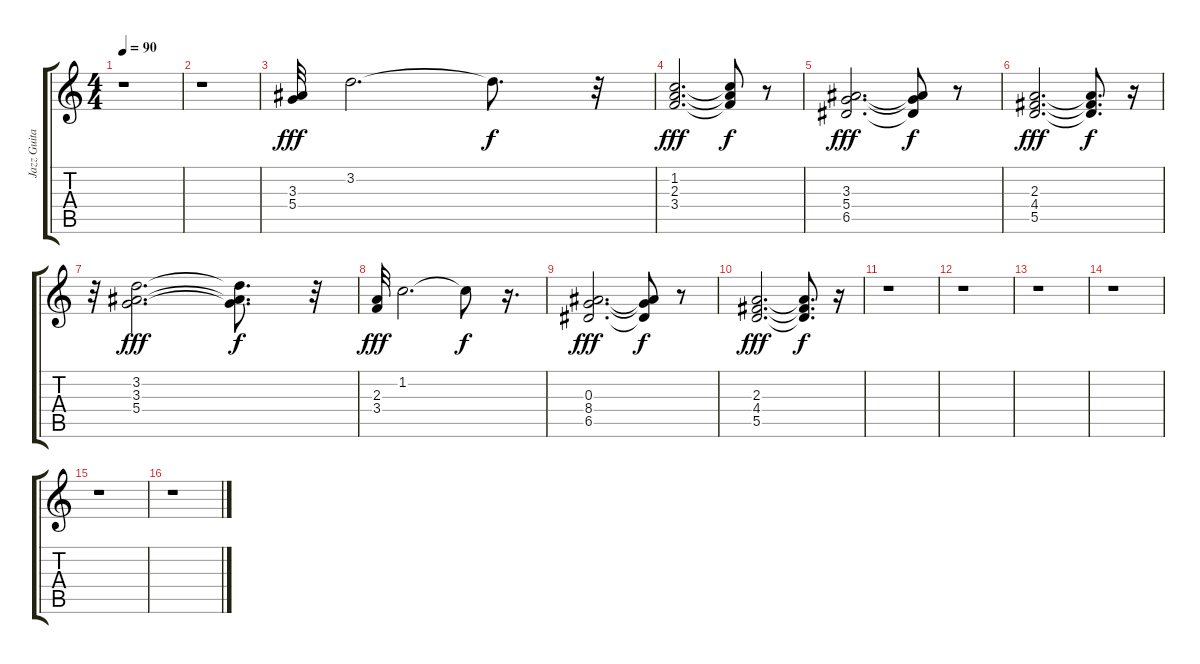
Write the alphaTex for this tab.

\track ("Jazz Guitar" "Jazz Guita") {instrument electricguitarjazz}
\staff {score tabs}
\tuning (E4 B3 G3 D3 A2 E2) {hide}
\ts (4 4)
\tempo 90
\clef g2
\ks c
r.1{dy fff} |
r.1 |
(3.3 5.4).32 3.2.2{d} 3.2{t}.8{d dy f} r.32 |
(1.2 2.3 3.4).2{d dy fff} (1.2{t} 2.3{t} 3.4{t}).8{dy f} r.8 |
(3.3 5.4 6.5).2{d dy fff} (3.3{t} 5.4{t} 6.5{t}).8{dy f} r.8 |
(2.3 4.4 5.5).2{d dy fff} (2.3{t} 4.4{t} 5.5{t}).8{d dy f} r.16 |
r.32 (3.2 3.3 5.4).2{d dy fff} (3.2{t} 3.3{t} 5.4{t}).8{d dy f} r.32 |
(2.3 3.4).32{dy fff} 1.2.2{d} 1.2{t}.8{dy f} r.16{d} |
(0.3 8.4 6.5).2{d dy fff} (0.3{t} 8.4{t} 6.5{t}).8{dy f} r.8 |
(2.3 4.4 5.5).2{d dy fff} (2.3{t} 4.4{t} 5.5{t}).8{d dy f} r.16 |
r.1 |
r.1 |
r.1 |
r.1 |
r.1 |
r.1
